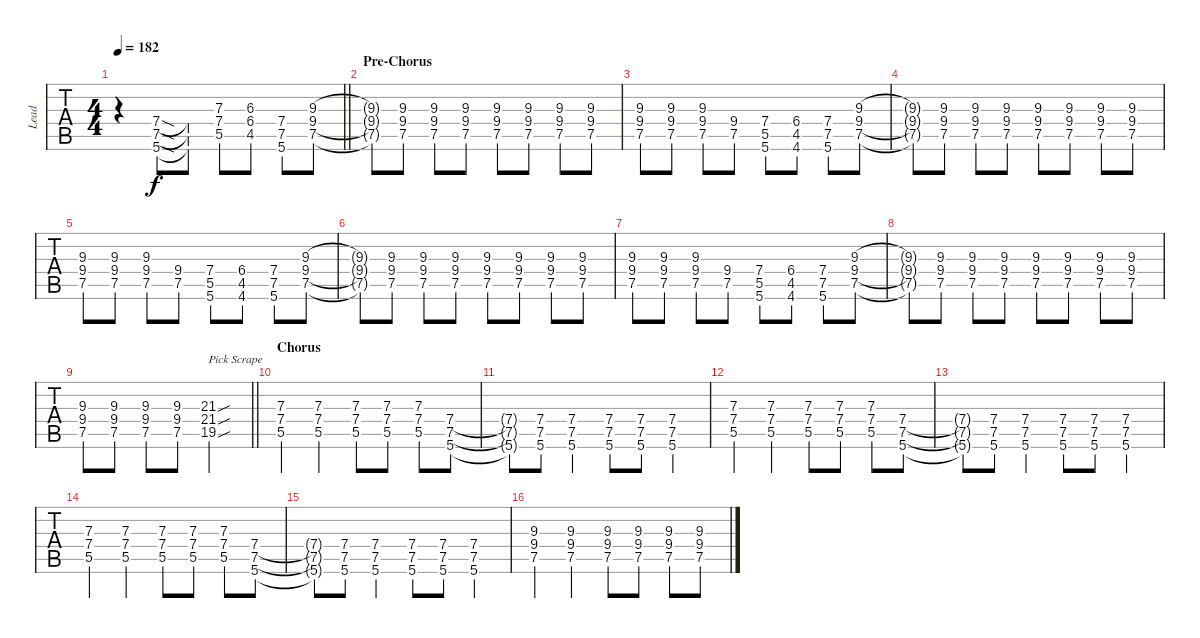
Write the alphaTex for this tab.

\track ("Lead " "Lead ") {instrument distortionguitar}
\staff {tabs}
\tuning (E4 B3 G3 D3 A2 E2) {hide}
\ts (4 4)
\tempo 182
\clef g2
\barLineRight lightlight
\ks c
r.4{dy f} (7.4{sod} 7.5{sod} 5.6{sod}).8 (7.4{t} 7.5{t} 5.6{t}).8 (7.3 7.4 5.5).8 (6.3 6.4 4.5).8 (7.4 7.5 5.6).8 (9.3 9.4 7.5).8 |
\section ("" "Pre-Chorus")
(9.3{t} 9.4{t} 7.5{t}).8 (9.3 9.4 7.5).8 (9.3 9.4 7.5).8 (9.3 9.4 7.5).8 (9.3 9.4 7.5).8 (9.3 9.4 7.5).8 (9.3 9.4 7.5).8 (9.3 9.4 7.5).8 |
(9.3 9.4 7.5).8 (9.3 9.4 7.5).8 (9.3 9.4 7.5).8 (9.4 7.5).8 (7.4 5.5 5.6).8 (6.4 4.5 4.6).8 (7.4 7.5 5.6).8 (9.3 9.4 7.5).8 |
(9.3{t} 9.4{t} 7.5{t}).8 (9.3 9.4 7.5).8 (9.3 9.4 7.5).8 (9.3 9.4 7.5).8 (9.3 9.4 7.5).8 (9.3 9.4 7.5).8 (9.3 9.4 7.5).8 (9.3 9.4 7.5).8 |
(9.3 9.4 7.5).8 (9.3 9.4 7.5).8 (9.3 9.4 7.5).8 (9.4 7.5).8 (7.4 5.5 5.6).8 (6.4 4.5 4.6).8 (7.4 7.5 5.6).8 (9.3 9.4 7.5).8 |
(9.3{t} 9.4{t} 7.5{t}).8 (9.3 9.4 7.5).8 (9.3 9.4 7.5).8 (9.3 9.4 7.5).8 (9.3 9.4 7.5).8 (9.3 9.4 7.5).8 (9.3 9.4 7.5).8 (9.3 9.4 7.5).8 |
(9.3 9.4 7.5).8 (9.3 9.4 7.5).8 (9.3 9.4 7.5).8 (9.4 7.5).8 (7.4 5.5 5.6).8 (6.4 4.5 4.6).8 (7.4 7.5 5.6).8 (9.3 9.4 7.5).8 |
(9.3{t} 9.4{t} 7.5{t}).8 (9.3 9.4 7.5).8 (9.3 9.4 7.5).8 (9.3 9.4 7.5).8 (9.3 9.4 7.5).8 (9.3 9.4 7.5).8 (9.3 9.4 7.5).8 (9.3 9.4 7.5).8 |
\barLineRight lightlight
(9.3 9.4 7.5).8 (9.3 9.4 7.5).8 (9.3 9.4 7.5).8 (9.3 9.4 7.5).8 (21.3{sou} 21.4{sou} 19.5{sou}).2{txt "Pick Scrape"} |
\section ("" "Chorus")
(7.3 7.4 5.5).4 (7.3 7.4 5.5).4 (7.3 7.4 5.5).8 (7.3 7.4 5.5).8 (7.3 7.4 5.5).8 (7.4 7.5 5.6).8 |
(7.4{t} 7.5{t} 5.6{t}).8 (7.4 7.5 5.6).8 (7.4 7.5 5.6).4 (7.4 7.5 5.6).8 (7.4 7.5 5.6).8 (7.4 7.5 5.6).4 |
(7.3 7.4 5.5).4 (7.3 7.4 5.5).4 (7.3 7.4 5.5).8 (7.3 7.4 5.5).8 (7.3 7.4 5.5).8 (7.4 7.5 5.6).8 |
(7.4{t} 7.5{t} 5.6{t}).8 (7.4 7.5 5.6).8 (7.4 7.5 5.6).4 (7.4 7.5 5.6).8 (7.4 7.5 5.6).8 (7.4 7.5 5.6).4 |
(7.3 7.4 5.5).4 (7.3 7.4 5.5).4 (7.3 7.4 5.5).8 (7.3 7.4 5.5).8 (7.3 7.4 5.5).8 (7.4 7.5 5.6).8 |
(7.4{t} 7.5{t} 5.6{t}).8 (7.4 7.5 5.6).8 (7.4 7.5 5.6).4 (7.4 7.5 5.6).8 (7.4 7.5 5.6).8 (7.4 7.5 5.6).4 |
(9.3 9.4 7.5).4 (9.3 9.4 7.5).4 (9.3 9.4 7.5).8 (9.3 9.4 7.5).8 (9.3 9.4 7.5).8 (9.3 9.4 7.5).8
